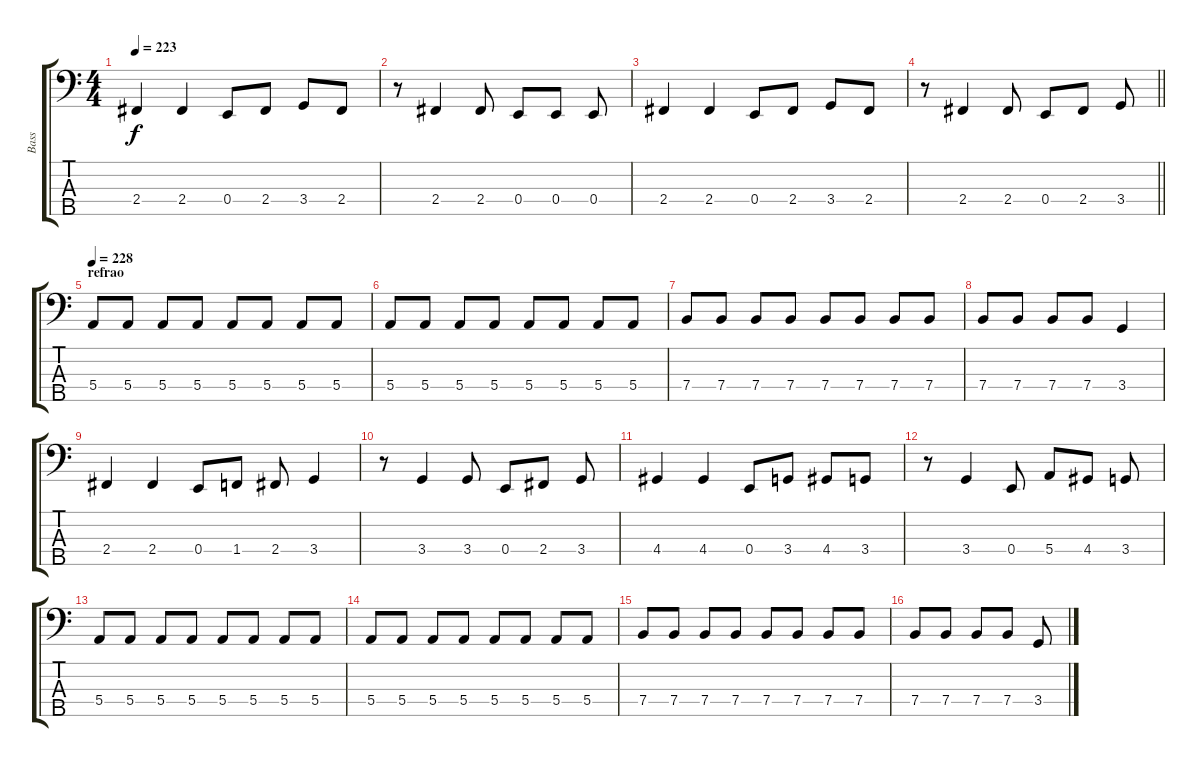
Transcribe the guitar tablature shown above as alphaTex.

\track ("Bass" "Bass") {instrument electricbasspick}
\staff {score tabs}
\tuning (G2 D2 A1 E1 B0) {hide}
\ts (4 4)
\tempo 223
\clef f4
\ks c
2.4.4{dy f} 2.4.4 0.4.8 2.4.8 3.4.8 2.4.8 |
r.8 2.4.4 2.4.8 0.4.8 0.4.8 0.4.8 |
2.4.4 2.4.4 0.4.8 2.4.8 3.4.8 2.4.8 |
\barLineRight lightlight
r.8 2.4.4 2.4.8 0.4.8 2.4.8 3.4.8 |
\section ("" "refrao")
\tempo 228
5.4.8 5.4.8 5.4.8 5.4.8 5.4.8 5.4.8 5.4.8 5.4.8 |
5.4.8 5.4.8 5.4.8 5.4.8 5.4.8 5.4.8 5.4.8 5.4.8 |
7.4.8 7.4.8 7.4.8 7.4.8 7.4.8 7.4.8 7.4.8 7.4.8 |
7.4.8 7.4.8 7.4.8 7.4.8 3.4.4 |
2.4.4 2.4.4 0.4.8 1.4.8 2.4.8 3.4.4 |
r.8 3.4.4 3.4.8 0.4.8 2.4.8 3.4.8 |
4.4.4 4.4.4 0.4.8 3.4.8 4.4.8 3.4.8 |
r.8 3.4.4 0.4.8 5.4.8 4.4.8 3.4.8 |
5.4.8 5.4.8 5.4.8 5.4.8 5.4.8 5.4.8 5.4.8 5.4.8 |
5.4.8 5.4.8 5.4.8 5.4.8 5.4.8 5.4.8 5.4.8 5.4.8 |
7.4.8 7.4.8 7.4.8 7.4.8 7.4.8 7.4.8 7.4.8 7.4.8 |
7.4.8 7.4.8 7.4.8 7.4.8 3.4.8
